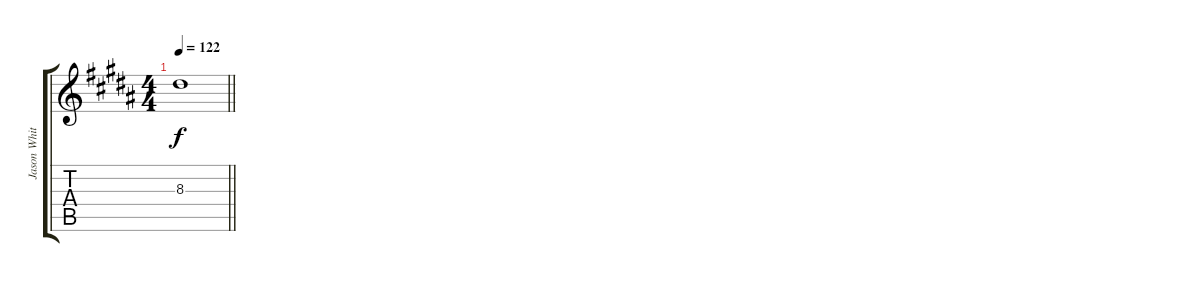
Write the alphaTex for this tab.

\track ("Jason White (Lead Guitar)" "Jason Whit") {instrument distortionguitar}
\staff {score tabs}
\tuning (E4 B3 G3 D3 A2 E2) {hide}
\ts (4 4)
\tempo 122
\clef g2
\barLineRight lightlight
\ks b
8.3{t}.1{dy f}
